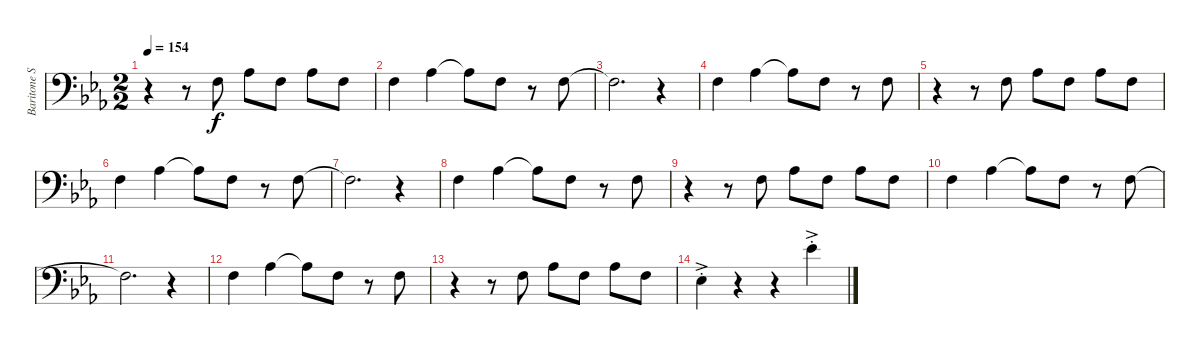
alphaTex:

\track ("Baritone Sax" "Baritone S") {instrument tenorsax}
\staff {score}
\tuning (G2 D2 A1 E1) {hide}
\ts (2 2)
\tempo 154
\clef f4
\ks eb
r.4{dy f} r.8 10.1.8 13.1.8 10.1.8 13.1.8 10.1.8 |
10.1.4 13.1.4 13.1{t}.8 10.1.8 r.8 10.1.8 |
10.1{t}.2{d} r.4 |
10.1.4 13.1.4 13.1{t}.8 10.1.8 r.8 10.1.8 |
r.4 r.8 10.1.8 13.1.8 10.1.8 13.1.8 10.1.8 |
10.1.4 13.1.4 13.1{t}.8 10.1.8 r.8 10.1.8 |
10.1{t}.2{d} r.4 |
10.1.4 13.1.4 13.1{t}.8 10.1.8 r.8 10.1.8 |
r.4 r.8 10.1.8 13.1.8 10.1.8 13.1.8 10.1.8 |
10.1.4 13.1.4 13.1{t}.8 10.1.8 r.8 10.1.8 |
10.1{t}.2{d} r.4 |
10.1.4 13.1.4 13.1{t}.8 10.1.8 r.8 10.1.8 |
r.4 r.8 10.1.8 13.1.8 10.1.8 13.1.8 10.1.8 |
8.1{ac st}.4 r.4 r.4 20.1{ac st}.4
